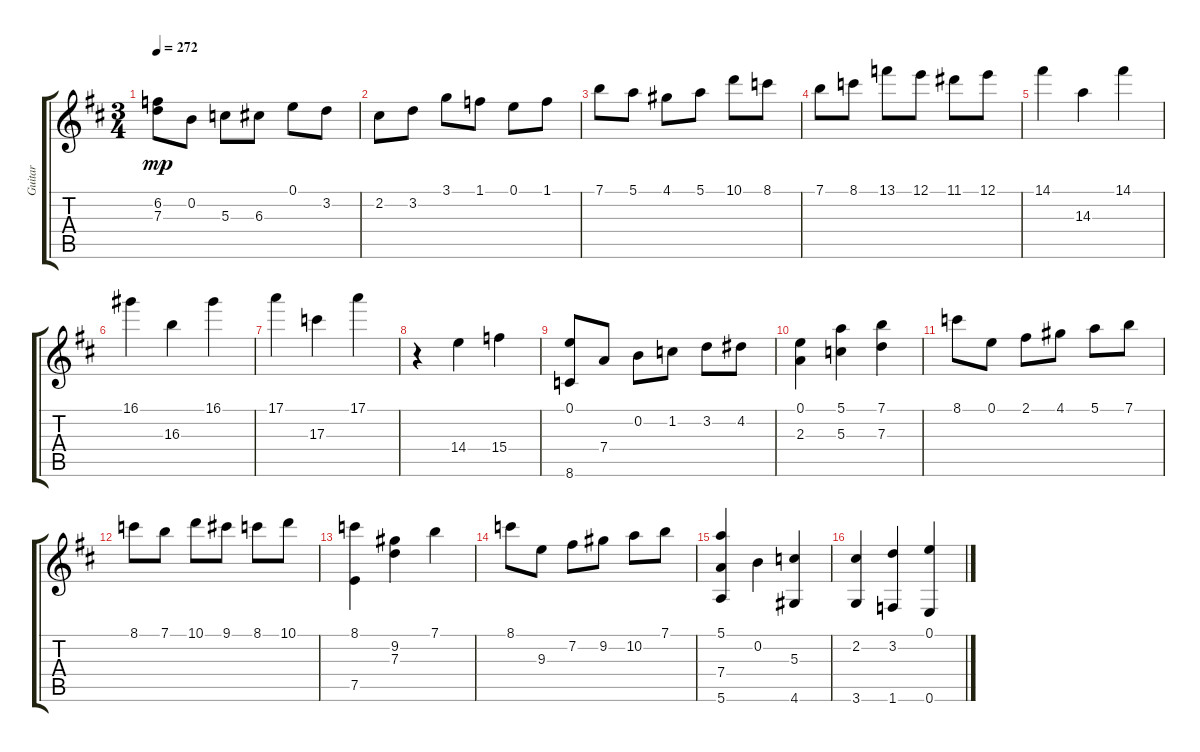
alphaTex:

\track ("Guitar" "Guitar") {instrument acousticguitarnylon}
\staff {score tabs}
\tuning (E4 B3 G3 D3 A2 E2) {hide}
\ts (3 4)
\tempo 272
\clef g2
\ks d
(6.2 7.3).8{dy mp} 0.2.8 5.3.8 6.3.8 0.1.8 3.2.8 |
2.2.8 3.2.8 3.1.8 1.1.8 0.1.8 1.1.8 |
7.1.8 5.1.8 4.1.8 5.1.8 10.1.8 8.1.8 |
7.1.8 8.1.8 13.1.8 12.1.8 11.1.8 12.1.8 |
14.1.4 14.3.4 14.1.4 |
16.1.4 16.3.4 16.1.4 |
17.1.4 17.3.4 17.1.4 |
r.4 14.4.4 15.4.4 |
(0.1 8.6).8 7.4.8 0.2.8 1.2.8 3.2.8 4.2.8 |
(0.1 2.3).4 (5.1 5.3).4 (7.1 7.3).4 |
8.1.8 0.1.8 2.1.8 4.1.8 5.1.8 7.1.8 |
8.1.8 7.1.8 10.1.8 9.1.8 8.1.8 10.1.8 |
(8.1 7.5).4 (9.2 7.3).4 7.1.4 |
8.1.8 9.3.8 7.2.8 9.2.8 10.2.8 7.1.8 |
(5.1 7.4 5.6).4 0.2.4 (5.3 4.6).4 |
(2.2 3.6).4 (3.2 1.6).4 (0.1 0.6).4
